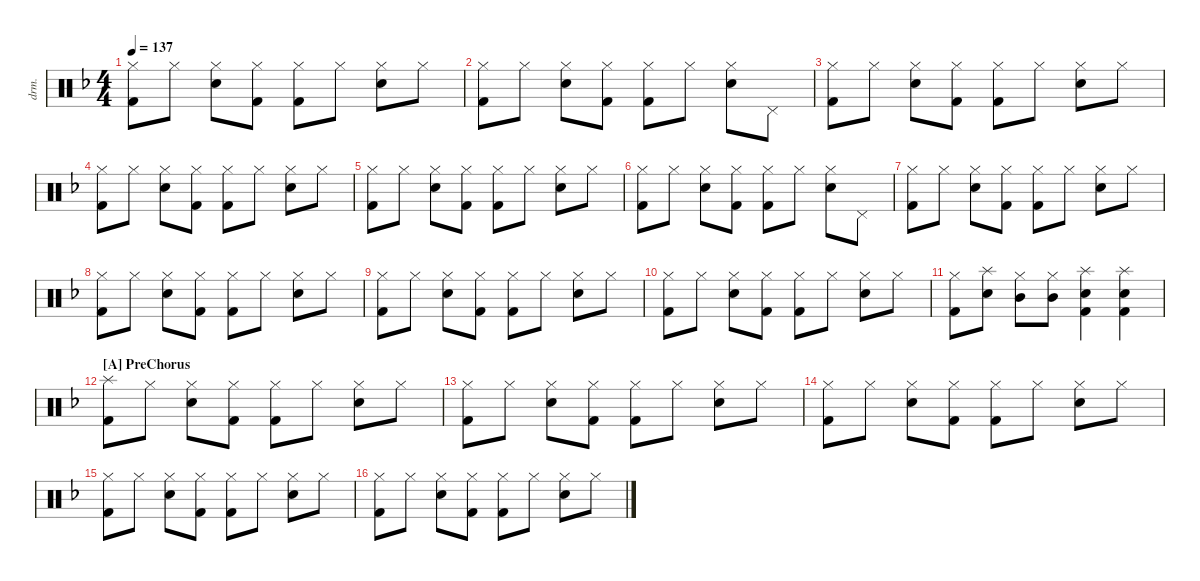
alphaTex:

\defaultSystemsLayout 4
\hideDynamics
\bracketExtendMode nobrackets
\track ("Drumkit" "drm.") {defaultSystemsLayout 4 instrument percussion}
\staff {score}
\articulation defaults
\ts (4 4)
\tempo 137
\clef neutral
\ks f
("Kick (hit) 2"{acc forcenatural} "Hi-Hat (closed)"{acc forcenatural}).8{dy mf} "Hi-Hat (closed)"{acc forcenatural}.8 ("Hi-Hat (closed)"{acc forcenatural} "Snare (hit) 2"{acc forcenatural}).8 ("Hi-Hat (closed)"{acc forcenatural} "Kick (hit) 2"{acc forcenatural}).8 ("Hi-Hat (closed)"{acc forcenatural} "Kick (hit) 2"{acc forcenatural}).8 "Hi-Hat (closed)"{acc forcenatural}.8 ("Hi-Hat (closed)"{acc forcenatural} "Snare (hit) 2"{acc forcenatural}).8 "Hi-Hat (closed)"{acc forcenatural}.8 |
("Kick (hit) 2"{acc forcenatural} "Hi-Hat (closed)"{acc forcenatural}).8 "Hi-Hat (closed)"{acc forcenatural}.8 ("Hi-Hat (closed)"{acc forcenatural} "Snare (hit) 2"{acc forcenatural}).8 ("Hi-Hat (closed)"{acc forcenatural} "Kick (hit) 2"{acc forcenatural}).8 ("Hi-Hat (closed)"{acc forcenatural} "Kick (hit) 2"{acc forcenatural}).8 "Hi-Hat (closed)"{acc forcenatural}.8 ("Hi-Hat (closed)"{acc forcenatural} "Snare (hit) 2"{acc forcenatural}).8 "Pedal Hi-Hat (hit)"{acc forcenatural}.8 |
("Kick (hit) 2"{acc forcenatural} "Hi-Hat (closed)"{acc forcenatural}).8 "Hi-Hat (closed)"{acc forcenatural}.8 ("Hi-Hat (closed)"{acc forcenatural} "Snare (hit) 2"{acc forcenatural}).8 ("Hi-Hat (closed)"{acc forcenatural} "Kick (hit) 2"{acc forcenatural}).8 ("Hi-Hat (closed)"{acc forcenatural} "Kick (hit) 2"{acc forcenatural}).8 "Hi-Hat (closed)"{acc forcenatural}.8 ("Hi-Hat (closed)"{acc forcenatural} "Snare (hit) 2"{acc forcenatural}).8 "Hi-Hat (closed)"{acc forcenatural}.8 |
("Kick (hit) 2"{acc forcenatural} "Hi-Hat (closed)"{acc forcenatural}).8 "Hi-Hat (closed)"{acc forcenatural}.8 ("Hi-Hat (closed)"{acc forcenatural} "Snare (hit) 2"{acc forcenatural}).8 ("Hi-Hat (closed)"{acc forcenatural} "Kick (hit) 2"{acc forcenatural}).8 ("Hi-Hat (closed)"{acc forcenatural} "Kick (hit) 2"{acc forcenatural}).8 "Hi-Hat (closed)"{acc forcenatural}.8 ("Hi-Hat (closed)"{acc forcenatural} "Snare (hit) 2"{acc forcenatural}).8 "Hi-Hat (closed)"{acc forcenatural}.8 |
("Kick (hit) 2"{acc forcenatural} "Hi-Hat (closed)"{acc forcenatural}).8 "Hi-Hat (closed)"{acc forcenatural}.8 ("Hi-Hat (closed)"{acc forcenatural} "Snare (hit) 2"{acc forcenatural}).8 ("Hi-Hat (closed)"{acc forcenatural} "Kick (hit) 2"{acc forcenatural}).8 ("Hi-Hat (closed)"{acc forcenatural} "Kick (hit) 2"{acc forcenatural}).8 "Hi-Hat (closed)"{acc forcenatural}.8 ("Hi-Hat (closed)"{acc forcenatural} "Snare (hit) 2"{acc forcenatural}).8 "Hi-Hat (closed)"{acc forcenatural}.8 |
("Kick (hit) 2"{acc forcenatural} "Hi-Hat (closed)"{acc forcenatural}).8 "Hi-Hat (closed)"{acc forcenatural}.8 ("Hi-Hat (closed)"{acc forcenatural} "Snare (hit) 2"{acc forcenatural}).8 ("Hi-Hat (closed)"{acc forcenatural} "Kick (hit) 2"{acc forcenatural}).8 ("Hi-Hat (closed)"{acc forcenatural} "Kick (hit) 2"{acc forcenatural}).8 "Hi-Hat (closed)"{acc forcenatural}.8 ("Hi-Hat (closed)"{acc forcenatural} "Snare (hit) 2"{acc forcenatural}).8 "Pedal Hi-Hat (hit)"{acc forcenatural}.8 |
("Kick (hit) 2"{acc forcenatural} "Hi-Hat (closed)"{acc forcenatural}).8 "Hi-Hat (closed)"{acc forcenatural}.8 ("Hi-Hat (closed)"{acc forcenatural} "Snare (hit) 2"{acc forcenatural}).8 ("Hi-Hat (closed)"{acc forcenatural} "Kick (hit) 2"{acc forcenatural}).8 ("Hi-Hat (closed)"{acc forcenatural} "Kick (hit) 2"{acc forcenatural}).8 "Hi-Hat (closed)"{acc forcenatural}.8 ("Hi-Hat (closed)"{acc forcenatural} "Snare (hit) 2"{acc forcenatural}).8 "Hi-Hat (closed)"{acc forcenatural}.8 |
("Kick (hit) 2"{acc forcenatural} "Hi-Hat (closed)"{acc forcenatural}).8 "Hi-Hat (closed)"{acc forcenatural}.8 ("Hi-Hat (closed)"{acc forcenatural} "Snare (hit) 2"{acc forcenatural}).8 ("Hi-Hat (closed)"{acc forcenatural} "Kick (hit) 2"{acc forcenatural}).8 ("Hi-Hat (closed)"{acc forcenatural} "Kick (hit) 2"{acc forcenatural}).8 "Hi-Hat (closed)"{acc forcenatural}.8 ("Hi-Hat (closed)"{acc forcenatural} "Snare (hit) 2"{acc forcenatural}).8 "Hi-Hat (closed)"{acc forcenatural}.8 |
("Kick (hit) 2"{acc forcenatural} "Hi-Hat (closed)"{acc forcenatural}).8 "Hi-Hat (closed)"{acc forcenatural}.8 ("Hi-Hat (closed)"{acc forcenatural} "Snare (hit) 2"{acc forcenatural}).8 ("Hi-Hat (closed)"{acc forcenatural} "Kick (hit) 2"{acc forcenatural}).8 ("Hi-Hat (closed)"{acc forcenatural} "Kick (hit) 2"{acc forcenatural}).8 "Hi-Hat (closed)"{acc forcenatural}.8 ("Hi-Hat (closed)"{acc forcenatural} "Snare (hit) 2"{acc forcenatural}).8 "Hi-Hat (closed)"{acc forcenatural}.8 |
("Kick (hit) 2"{acc forcenatural} "Hi-Hat (closed)"{acc forcenatural}).8 "Hi-Hat (closed)"{acc forcenatural}.8 ("Hi-Hat (closed)"{acc forcenatural} "Snare (hit) 2"{acc forcenatural}).8 ("Hi-Hat (closed)"{acc forcenatural} "Kick (hit) 2"{acc forcenatural}).8 ("Hi-Hat (closed)"{acc forcenatural} "Kick (hit) 2"{acc forcenatural}).8 "Hi-Hat (closed)"{acc forcenatural}.8 ("Hi-Hat (closed)"{acc forcenatural} "Snare (hit) 2"{acc forcenatural}).8 "Hi-Hat (closed)"{acc forcenatural}.8 |
("Kick (hit) 2"{acc forcenatural} "Hi-Hat (closed)"{acc forcenatural}).8 ("Splash (hit)"{acc forcenatural} "Snare (hit) 2"{acc forcenatural}).8 ("Hi-Hat (closed)"{acc forcenatural} "Mid Tom (hit)"{acc forcenatural}).8 ("Hi-Hat (closed)"{acc forcenatural} "Mid Tom (hit)"{acc forcenatural}).8 ("Kick (hit) 2"{acc forcenatural} "Snare (hit) 2"{acc forcenatural} "Splash (hit)"{acc forcenatural}).4 ("Snare (hit) 2"{acc forcenatural} "Kick (hit) 2"{acc forcenatural} "Splash (hit)"{acc forcenatural}).4 |
\section ("A" "PreChorus")
("Kick (hit) 2"{acc forcenatural} "Splash (hit)"{acc forcenatural}).8 "Hi-Hat (closed)"{acc forcenatural}.8 ("Hi-Hat (closed)"{acc forcenatural} "Snare (hit) 2"{acc forcenatural}).8 ("Hi-Hat (closed)"{acc forcenatural} "Kick (hit) 2"{acc forcenatural}).8 ("Hi-Hat (closed)"{acc forcenatural} "Kick (hit) 2"{acc forcenatural}).8 "Hi-Hat (closed)"{acc forcenatural}.8 ("Hi-Hat (closed)"{acc forcenatural} "Snare (hit) 2"{acc forcenatural}).8 "Hi-Hat (closed)"{acc forcenatural}.8 |
("Kick (hit) 2"{acc forcenatural} "Hi-Hat (closed)"{acc forcenatural}).8 "Hi-Hat (closed)"{acc forcenatural}.8 ("Hi-Hat (closed)"{acc forcenatural} "Snare (hit) 2"{acc forcenatural}).8 ("Hi-Hat (closed)"{acc forcenatural} "Kick (hit) 2"{acc forcenatural}).8 ("Hi-Hat (closed)"{acc forcenatural} "Kick (hit) 2"{acc forcenatural}).8 "Hi-Hat (closed)"{acc forcenatural}.8 ("Hi-Hat (closed)"{acc forcenatural} "Snare (hit) 2"{acc forcenatural}).8 "Hi-Hat (closed)"{acc forcenatural}.8 |
("Kick (hit) 2"{acc forcenatural} "Hi-Hat (closed)"{acc forcenatural}).8 "Hi-Hat (closed)"{acc forcenatural}.8 ("Hi-Hat (closed)"{acc forcenatural} "Snare (hit) 2"{acc forcenatural}).8 ("Hi-Hat (closed)"{acc forcenatural} "Kick (hit) 2"{acc forcenatural}).8 ("Hi-Hat (closed)"{acc forcenatural} "Kick (hit) 2"{acc forcenatural}).8 "Hi-Hat (closed)"{acc forcenatural}.8 ("Hi-Hat (closed)"{acc forcenatural} "Snare (hit) 2"{acc forcenatural}).8 "Hi-Hat (closed)"{acc forcenatural}.8 |
("Kick (hit) 2"{acc forcenatural} "Hi-Hat (closed)"{acc forcenatural}).8 "Hi-Hat (closed)"{acc forcenatural}.8 ("Hi-Hat (closed)"{acc forcenatural} "Snare (hit) 2"{acc forcenatural}).8 ("Hi-Hat (closed)"{acc forcenatural} "Kick (hit) 2"{acc forcenatural}).8 ("Hi-Hat (closed)"{acc forcenatural} "Kick (hit) 2"{acc forcenatural}).8 "Hi-Hat (closed)"{acc forcenatural}.8 ("Hi-Hat (closed)"{acc forcenatural} "Snare (hit) 2"{acc forcenatural}).8 "Hi-Hat (closed)"{acc forcenatural}.8 |
("Kick (hit) 2"{acc forcenatural} "Hi-Hat (closed)"{acc forcenatural}).8 "Hi-Hat (closed)"{acc forcenatural}.8 ("Hi-Hat (closed)"{acc forcenatural} "Snare (hit) 2"{acc forcenatural}).8 ("Hi-Hat (closed)"{acc forcenatural} "Kick (hit) 2"{acc forcenatural}).8 ("Hi-Hat (closed)"{acc forcenatural} "Kick (hit) 2"{acc forcenatural}).8 "Hi-Hat (closed)"{acc forcenatural}.8 ("Hi-Hat (closed)"{acc forcenatural} "Snare (hit) 2"{acc forcenatural}).8 "Hi-Hat (closed)"{acc forcenatural}.8
